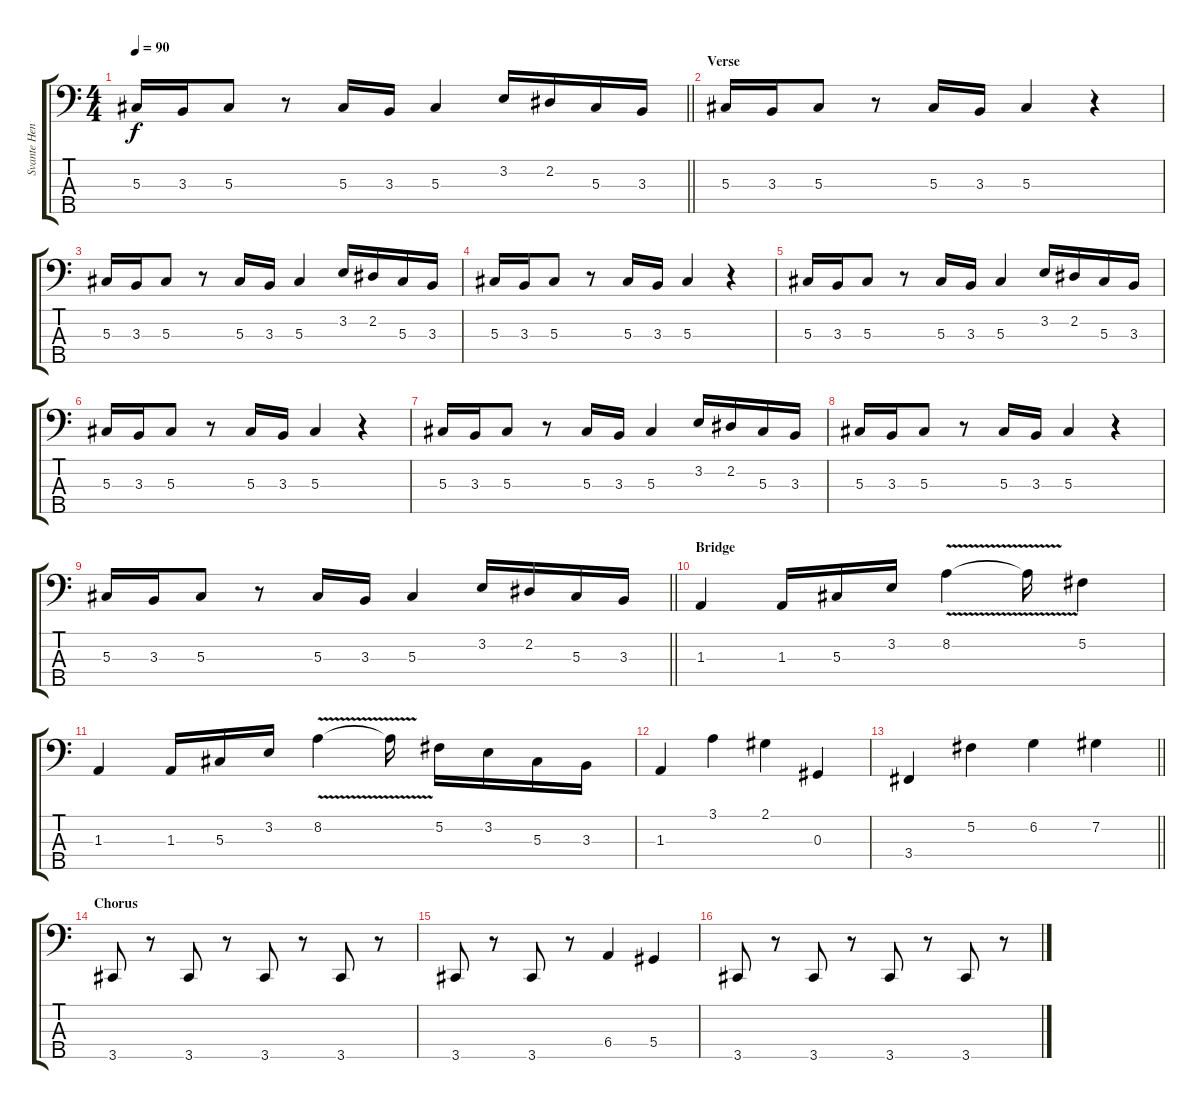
\track ("Svante Henrysson" "Svante Hen") {instrument electricbassfinger}
\staff {score tabs}
\tuning (Gb2 Db2 Ab1 Eb1 Bb0) {hide}
\ts (4 4)
\tempo 90
\clef f4
\barLineRight lightlight
\ks c
5.3.16{dy f} 3.3.16 5.3.8 r.8 5.3.16 3.3.16 5.3.4 3.2.16 2.2.16 5.3.16 3.3.16 |
\section ("" "Verse")
5.3.16 3.3.16 5.3.8 r.8 5.3.16 3.3.16 5.3.4 r.4 |
5.3.16 3.3.16 5.3.8 r.8 5.3.16 3.3.16 5.3.4 3.2.16 2.2.16 5.3.16 3.3.16 |
5.3.16 3.3.16 5.3.8 r.8 5.3.16 3.3.16 5.3.4 r.4 |
5.3.16 3.3.16 5.3.8 r.8 5.3.16 3.3.16 5.3.4 3.2.16 2.2.16 5.3.16 3.3.16 |
5.3.16 3.3.16 5.3.8 r.8 5.3.16 3.3.16 5.3.4 r.4 |
5.3.16 3.3.16 5.3.8 r.8 5.3.16 3.3.16 5.3.4 3.2.16 2.2.16 5.3.16 3.3.16 |
5.3.16 3.3.16 5.3.8 r.8 5.3.16 3.3.16 5.3.4 r.4 |
\barLineRight lightlight
5.3.16 3.3.16 5.3.8 r.8 5.3.16 3.3.16 5.3.4 3.2.16 2.2.16 5.3.16 3.3.16 |
\section ("" "Bridge")
1.3.4 1.3.16 5.3.16 3.2.16 8.2{v}.4 8.2{t}.16 5.2.4 |
1.3.4 1.3.16 5.3.16 3.2.16 8.2{v}.4 8.2{t}.16 5.2.16 3.2.16 5.3.16 3.3.16 |
1.3.4 3.1.4 2.1.4 0.3.4 |
\barLineRight lightlight
3.4.4 5.2.4 6.2.4 7.2.4 |
\section ("" "Chorus")
3.5.8 r.8 3.5.8 r.8 3.5.8 r.8 3.5.8 r.8 |
3.5.8 r.8 3.5.8 r.8 6.4.4 5.4.4 |
3.5.8 r.8 3.5.8 r.8 3.5.8 r.8 3.5.8 r.8
